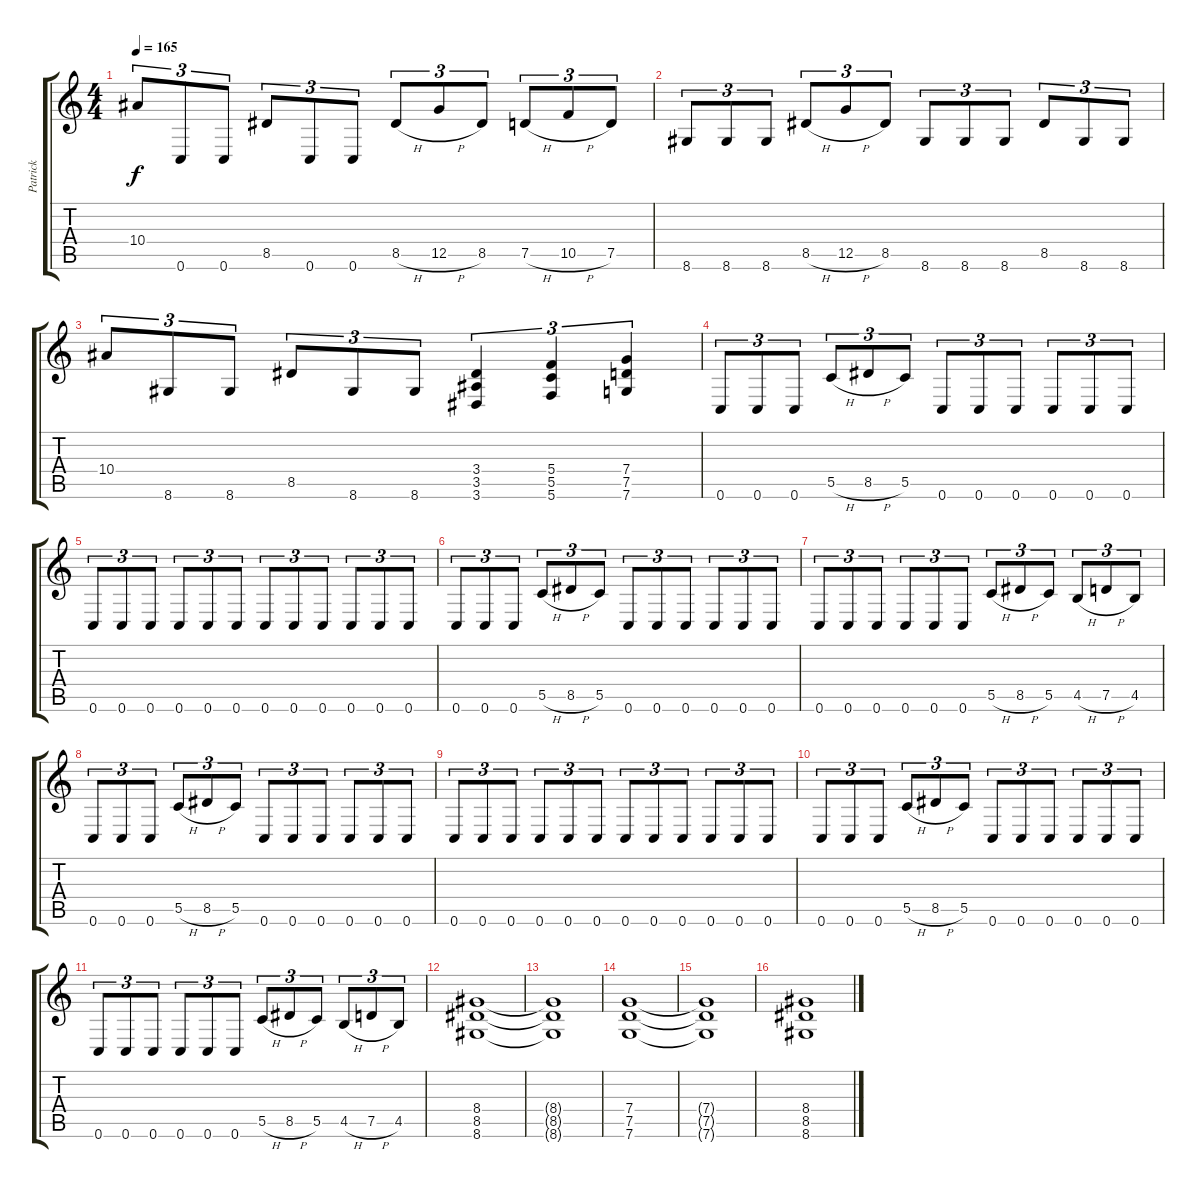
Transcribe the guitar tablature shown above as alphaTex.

\track ("Patrick" "Patrick") {instrument distortionguitar}
\staff {score tabs}
\tuning (D4 A3 F3 C3 G2 C2) {hide}
\ts (4 4)
\tempo 165
\clef g2
\ks c
10.4.8{tu (3 2) dy f} 0.6.8{tu (3 2)} 0.6.8{tu (3 2)} 8.5.8{tu (3 2)} 0.6.8{tu (3 2)} 0.6.8{tu (3 2)} 8.5{h}.8{tu (3 2)} 12.5{h}.8{tu (3 2)} 8.5.8{tu (3 2)} 7.5{h}.8{tu (3 2)} 10.5{h}.8{tu (3 2)} 7.5.8{tu (3 2)} |
8.6.8{tu (3 2)} 8.6.8{tu (3 2)} 8.6.8{tu (3 2)} 8.5{h}.8{tu (3 2)} 12.5{h}.8{tu (3 2)} 8.5.8{tu (3 2)} 8.6.8{tu (3 2)} 8.6.8{tu (3 2)} 8.6.8{tu (3 2)} 8.5.8{tu (3 2)} 8.6.8{tu (3 2)} 8.6.8{tu (3 2)} |
10.4.8{tu (3 2)} 8.6.8{tu (3 2)} 8.6.8{tu (3 2)} 8.5.8{tu (3 2)} 8.6.8{tu (3 2)} 8.6.8{tu (3 2)} (3.4 3.5 3.6).4{tu (3 2)} (5.4 5.5 5.6).4{tu (3 2)} (7.4 7.5 7.6).4{tu (3 2)} |
0.6.8{tu (3 2)} 0.6.8{tu (3 2)} 0.6.8{tu (3 2)} 5.5{h}.8{tu (3 2)} 8.5{h}.8{tu (3 2)} 5.5.8{tu (3 2)} 0.6.8{tu (3 2)} 0.6.8{tu (3 2)} 0.6.8{tu (3 2)} 0.6.8{tu (3 2)} 0.6.8{tu (3 2)} 0.6.8{tu (3 2)} |
0.6.8{tu (3 2)} 0.6.8{tu (3 2)} 0.6.8{tu (3 2)} 0.6.8{tu (3 2)} 0.6.8{tu (3 2)} 0.6.8{tu (3 2)} 0.6.8{tu (3 2)} 0.6.8{tu (3 2)} 0.6.8{tu (3 2)} 0.6.8{tu (3 2)} 0.6.8{tu (3 2)} 0.6.8{tu (3 2)} |
0.6.8{tu (3 2)} 0.6.8{tu (3 2)} 0.6.8{tu (3 2)} 5.5{h}.8{tu (3 2)} 8.5{h}.8{tu (3 2)} 5.5.8{tu (3 2)} 0.6.8{tu (3 2)} 0.6.8{tu (3 2)} 0.6.8{tu (3 2)} 0.6.8{tu (3 2)} 0.6.8{tu (3 2)} 0.6.8{tu (3 2)} |
0.6.8{tu (3 2)} 0.6.8{tu (3 2)} 0.6.8{tu (3 2)} 0.6.8{tu (3 2)} 0.6.8{tu (3 2)} 0.6.8{tu (3 2)} 5.5{h}.8{tu (3 2)} 8.5{h}.8{tu (3 2)} 5.5.8{tu (3 2)} 4.5{h}.8{tu (3 2)} 7.5{h}.8{tu (3 2)} 4.5.8{tu (3 2)} |
0.6.8{tu (3 2)} 0.6.8{tu (3 2)} 0.6.8{tu (3 2)} 5.5{h}.8{tu (3 2)} 8.5{h}.8{tu (3 2)} 5.5.8{tu (3 2)} 0.6.8{tu (3 2)} 0.6.8{tu (3 2)} 0.6.8{tu (3 2)} 0.6.8{tu (3 2)} 0.6.8{tu (3 2)} 0.6.8{tu (3 2)} |
0.6.8{tu (3 2)} 0.6.8{tu (3 2)} 0.6.8{tu (3 2)} 0.6.8{tu (3 2)} 0.6.8{tu (3 2)} 0.6.8{tu (3 2)} 0.6.8{tu (3 2)} 0.6.8{tu (3 2)} 0.6.8{tu (3 2)} 0.6.8{tu (3 2)} 0.6.8{tu (3 2)} 0.6.8{tu (3 2)} |
0.6.8{tu (3 2)} 0.6.8{tu (3 2)} 0.6.8{tu (3 2)} 5.5{h}.8{tu (3 2)} 8.5{h}.8{tu (3 2)} 5.5.8{tu (3 2)} 0.6.8{tu (3 2)} 0.6.8{tu (3 2)} 0.6.8{tu (3 2)} 0.6.8{tu (3 2)} 0.6.8{tu (3 2)} 0.6.8{tu (3 2)} |
0.6.8{tu (3 2)} 0.6.8{tu (3 2)} 0.6.8{tu (3 2)} 0.6.8{tu (3 2)} 0.6.8{tu (3 2)} 0.6.8{tu (3 2)} 5.5{h}.8{tu (3 2)} 8.5{h}.8{tu (3 2)} 5.5.8{tu (3 2)} 4.5{h}.8{tu (3 2)} 7.5{h}.8{tu (3 2)} 4.5.8{tu (3 2)} |
(8.4 8.5 8.6).1 |
(8.4{t} 8.5{t} 8.6{t}).1 |
(7.4 7.5 7.6).1 |
(7.4{t} 7.5{t} 7.6{t}).1 |
(8.4 8.5 8.6).1
